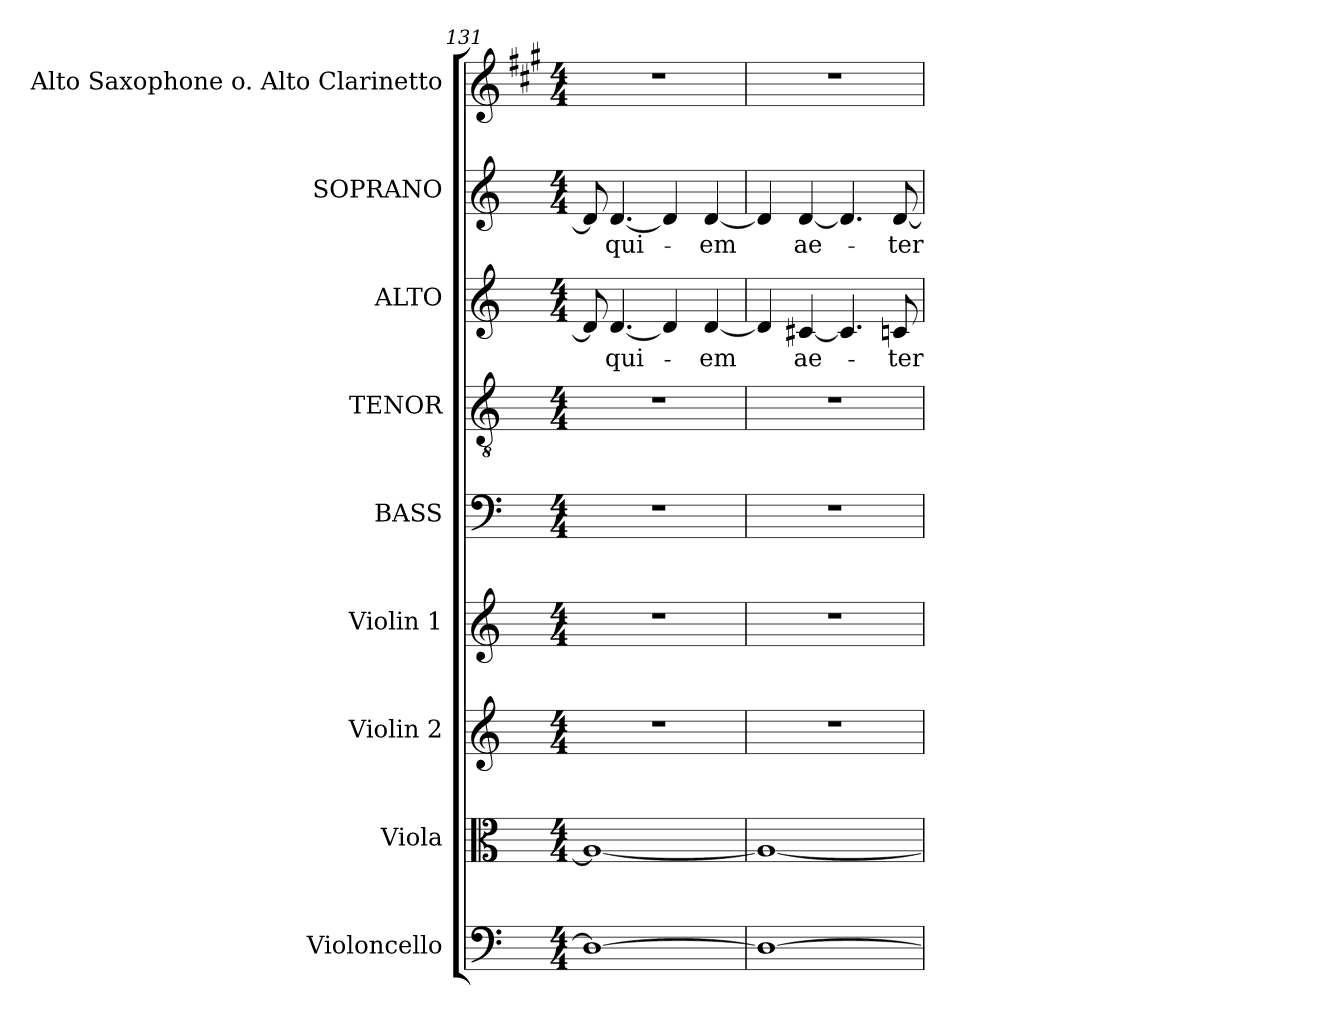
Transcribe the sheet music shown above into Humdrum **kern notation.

**kern	**kern	**kern	**kern	**kern	**kern	**kern	**text	**kern	**text	**kern
*part9	*part8	*part7	*part6	*part5	*part4	*part3	*part3	*part2	*part2	*part1
*staff9	*staff8	*staff7	*staff6	*staff5	*staff4	*staff3	*staff3	*staff2	*staff2	*staff1
*I"Violoncello	*I"Viola	*I"Violin 2	*I"Violin 1	*I"BASS	*I"TENOR	*I"ALTO	*	*I"SOPRANO	*	*I"Alto Saxophone o. Alto Clarinetto
*I'Vc.	*I'Vla.	*I'Vln. 2	*I'Vln. 1	*I'B.	*I'T.	*I'A.	*	*I'S.	*	*I'Alto Sax. o. Alto Clar.
*clefF4	*clefC3	*clefG2	*clefG2	*clefF4	*clefGv2	*clefG2	*	*clefG2	*	*clefG2
*	*	*	*	*	*ITrd7c12	*	*	*	*	*ITrd5c9
*k[]	*k[]	*k[]	*k[]	*k[]	*k[]	*k[]	*	*k[]	*	*k[]
*C:	*C:	*C:	*C:	*C:	*C:	*C:	*	*C:	*	*C:
*M4/4	*M4/4	*M4/4	*M4/4	*M4/4	*M4/4	*M4/4	*	*M4/4	*	*M4/4
=131	=131	=131	=131	=131	=131	=131	=131	=131	=131	=131
1Di_>	1Ai_<	1r	1r	1r	1r	8di/]	.	8di/]	.	1r
!	!	!	!	!	!	!	!LO:LY:b:color=#000000	!	!	!
!	!	!	!	!	!	!	!	!	!LO:LY:b:color=#000000	!
.	.	.	.	.	.	[<4.di/	-qui-	[<4.di/	-qui-	.
.	.	.	.	.	.	4di/]	.	4di/]	.	.
!	!	!	!	!	!	!	!LO:LY:b:color=#000000	!	!	!
!	!	!	!	!	!	!	!	!	!LO:LY:b:color=#000000	!
.	.	.	.	.	.	[<4di/	-em	[<4di/	-em	.
=132	=132	=132	=132	=132	=132	=132	=132	=132	=132	=132
1Di_>	1Ai_<	1r	1r	1r	1r	4di/]	.	4di/]	.	1r
!	!	!	!	!	!	!	!LO:LY:b:color=#000000	!	!	!
!	!	!	!	!	!	!	!	!	!LO:LY:b:color=#000000	!
.	.	.	.	.	.	[<4c#Xi/	ae-	[<4di/	ae-	.
.	.	.	.	.	.	4.c#i/]	.	4.di/]	.	.
!	!	!	!	!	!	!	!LO:LY:b:color=#000000	!	!	!
!	!	!	!	!	!	!	!	!	!LO:LY:b:color=#000000	!
.	.	.	.	.	.	8cni/	-ter-	[<8di/	-ter-	.
=	=	=	=	=	=	=	=	=	=	=
*-	*-	*-	*-	*-	*-	*-	*-	*-	*-	*-
